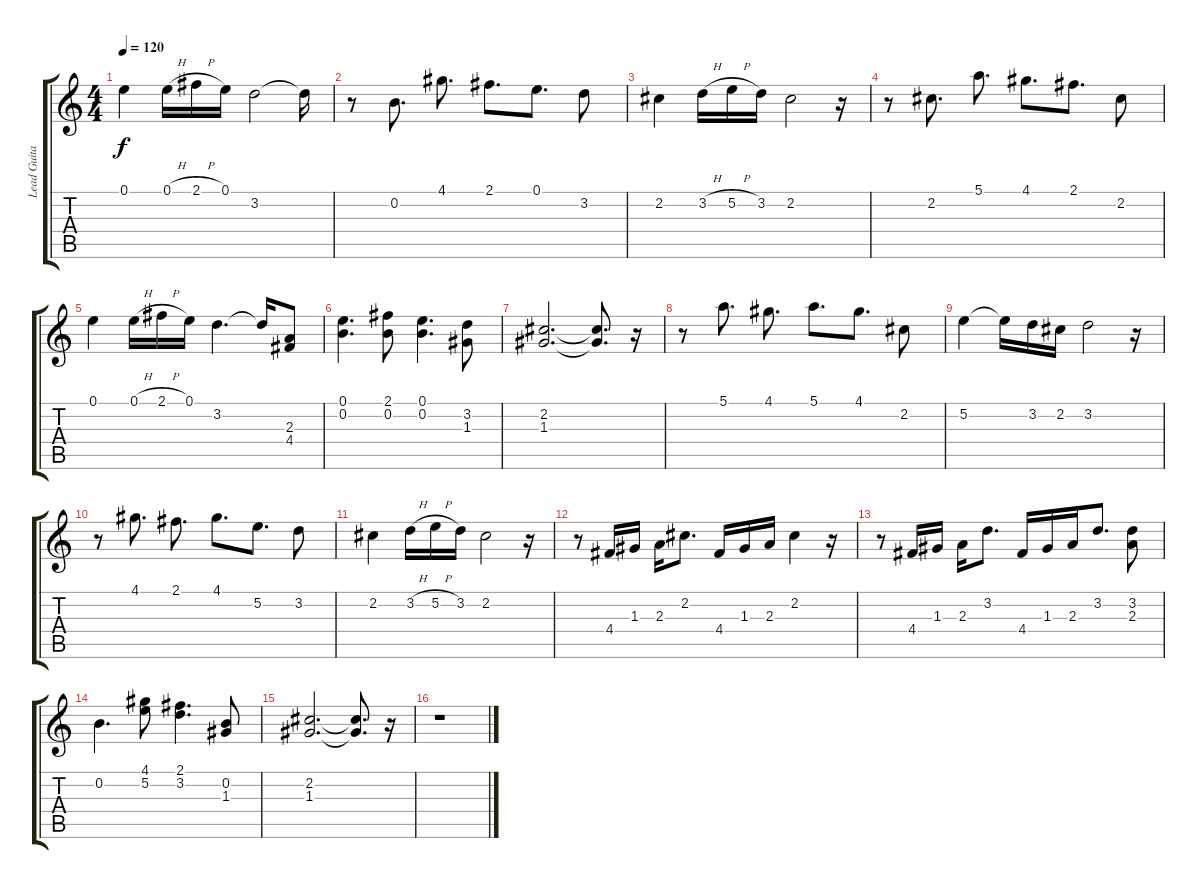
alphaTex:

\track ("Lead Guitar" "Lead Guita") {instrument acousticguitarsteel}
\staff {score tabs}
\tuning (E4 B3 G3 D3 A2 E2) {hide}
\ts (4 4)
\tempo 120
\clef g2
\ks c
0.1.4{dy f} 0.1{h}.16 2.1{h}.16 0.1.16 3.2.2 3.2{t}.16 |
r.8 0.2.8{d} 4.1.8{d} 2.1.8{d} 0.1.8{d} 3.2.8 |
2.2.4 3.2{h}.16 5.2{h}.16 3.2.16 2.2.2 r.16 |
r.8 2.2.8{d} 5.1.8{d} 4.1.8{d} 2.1.8{d} 2.2.8 |
0.1.4 0.1{h}.16 2.1{h}.16 0.1.16 3.2.4{d} 3.2{t}.16 (2.3 4.4).8 |
(0.1 0.2).4{d} (2.1 0.2).8 (0.1 0.2).4{d} (3.2 1.3).8 |
(2.2 1.3).2{d} (2.2{t} 1.3{t}).8{d} r.16 |
r.8 5.1.8{d} 4.1.8{d} 5.1.8{d} 4.1.8{d} 2.2.8 |
5.2.4 5.2{t}.16 3.2.16 2.2.16 3.2.2 r.16 |
r.8 4.1.8{d} 2.1.8{d} 4.1.8{d} 5.2.8{d} 3.2.8 |
2.2.4 3.2{h}.16 5.2{h}.16 3.2.16 2.2.2 r.16 |
r.8 4.4.16 1.3.16 2.3.16 2.2.8{d} 4.4.16 1.3.16 2.3.16 2.2.4 r.16 |
r.8 4.4.16 1.3.16 2.3.16 3.2.8{d} 4.4.16 1.3.16 2.3.16 3.2.8{d} (3.2 2.3).8 |
0.2.4{d} (4.1 5.2).8 (2.1 3.2).4{d} (0.2 1.3).8 |
(2.2 1.3).2{d} (2.2{t} 1.3{t}).8{d} r.16 |
r.1
